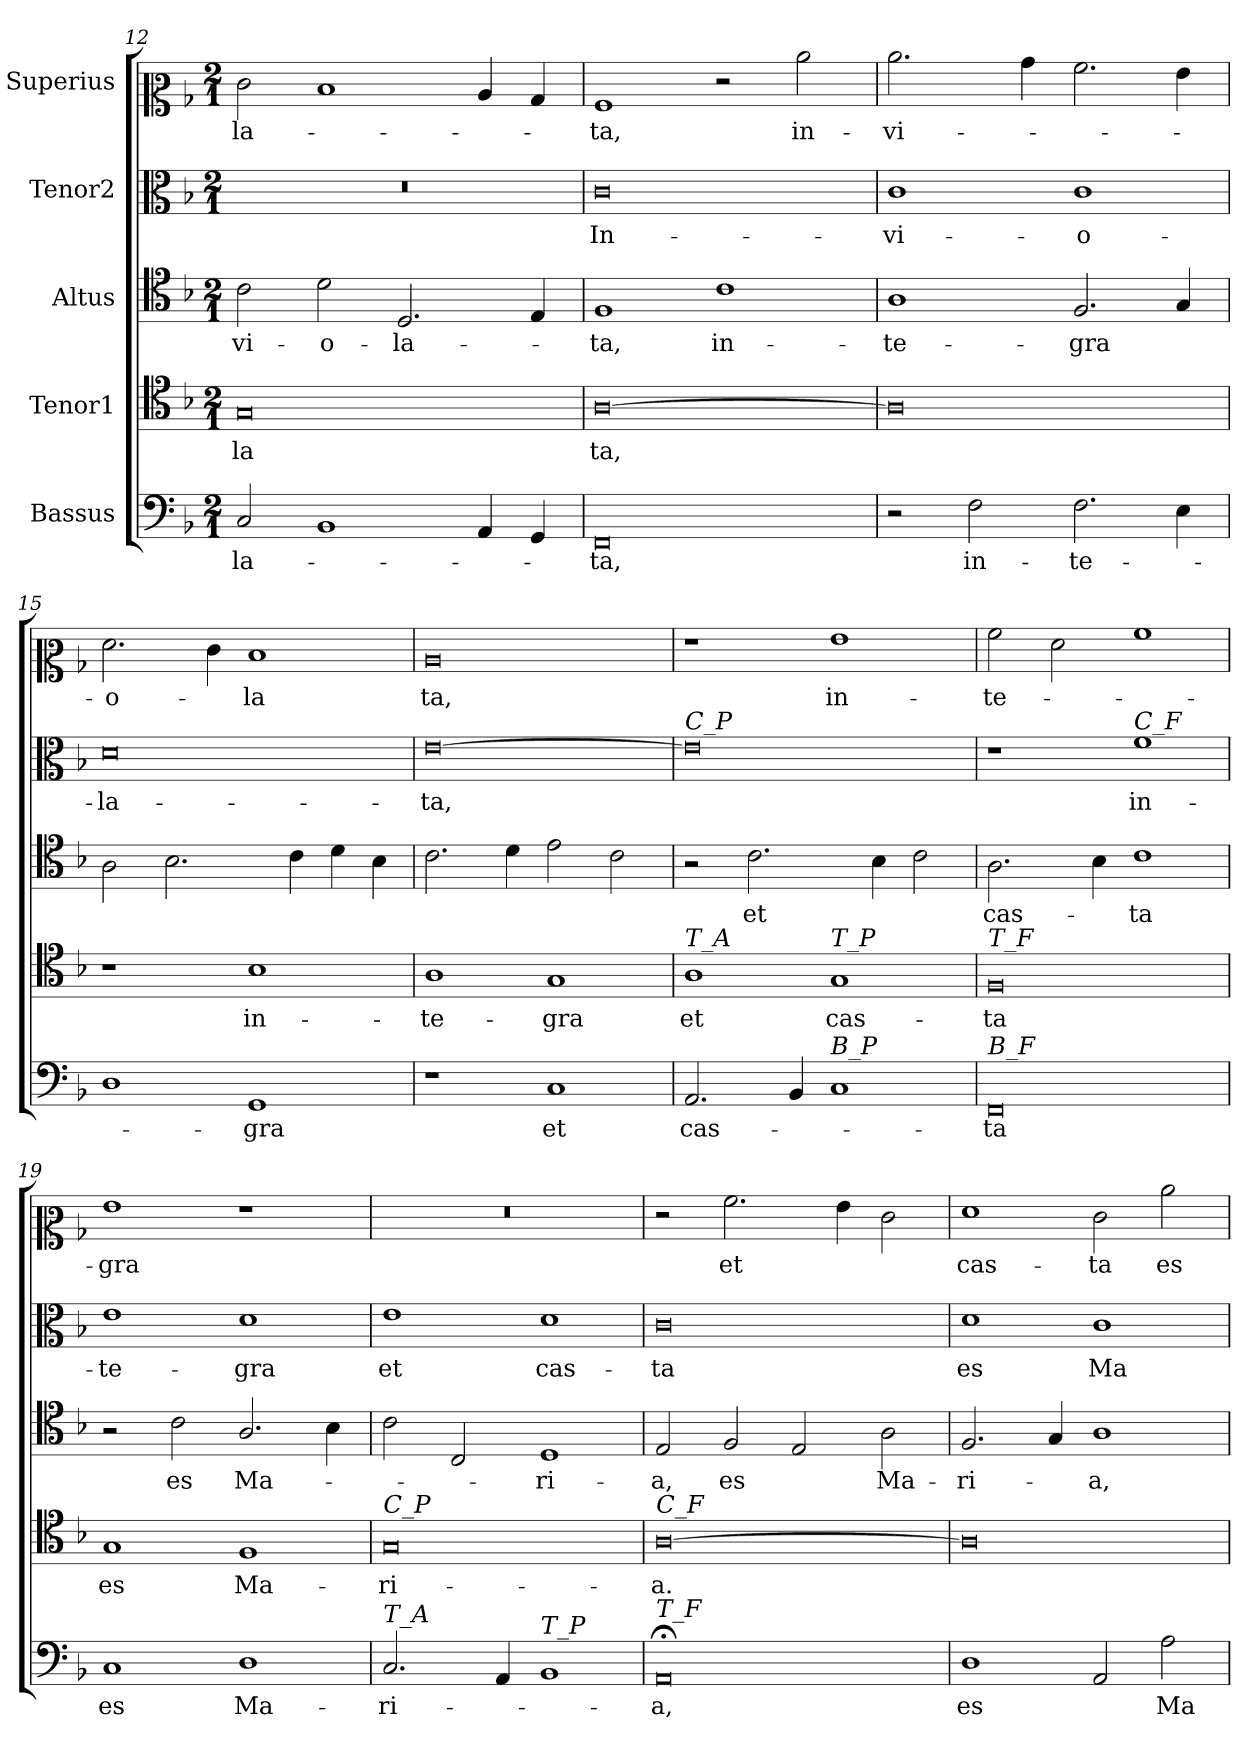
**kern	**text	**kern	**text	**kern	**text	**kern	**text	**kern	**text
*part5	*part5	*part4	*part4	*part3	*part3	*part2	*part2	*part1	*part1
*staff5	*staff5	*staff4	*staff4	*staff3	*staff3	*staff2	*staff2	*staff1	*staff1
*I"Bassus	*	*I"Tenor1	*	*I"Altus	*	*I"Tenor2	*	*I"Superius	*
*clefF4	*	*clefC4	*	*clefC4	*	*clefC3	*	*clefC2	*
*	*	*	*	*ITrd1c2	*	*	*	*	*
*k[b-]	*	*k[b-]	*	*k[b-e-a-]	*	*k[b-]	*	*k[b-]	*
*M2/1	*	*M2/1	*	*M2/1	*	*M2/1	*	*M2/1	*
=12	=12	=12	=12	=12	=12	=12	=12	=12	=12
2C/	-la-	0G	-la	2B-\	-vi-	0r	.	2e\	-la-
1BB-	.	.	.	2c\	-o-	.	.	1d	.
.	.	.	.	2.C/	-la-	.	.	.	.
4AA/	.	.	.	.	.	.	.	4c/	.
4GG/	.	.	.	4D/	.	.	.	4B-/	.
=13	=13	=13	=13	=13	=13	=13	=13	=13	=13
0FF	-ta,	[0A	ta,	1E-	-ta,	0c	In-	1A	-ta,
.	.	.	.	1B-	in-	.	.	2r	.
.	.	.	.	.	.	.	.	2cc\	in-
=14	=14	=14	=14	=14	=14	=14	=14	=14	=14
2r	.	0A]	.	1G	-te-	1c	-vi-	2.cc\	-vi-
2F\	in-	.	.	.	.	.	.	.	.
.	.	.	.	.	.	.	.	4b-\	.
2.F\	-te-	.	.	2.E-/	-gra	1c	-o-	2.a\	.
4E\	.	.	.	4F/	.	.	.	4g\	.
=15	=15	=15	=15	=15	=15	=15	=15	=15	=15
1D	.	1r	.	2G\	.	0d	-la-	2.f\	-o-
.	.	.	.	2.A-\	.	.	.	.	.
.	.	.	.	.	.	.	.	4e\	.
1GG	-gra	1B-	in-	.	.	.	.	1d	-la
.	.	.	.	4B-\	.	.	.	.	.
.	.	.	.	4c\	.	.	.	.	.
.	.	.	.	4A-\	.	.	.	.	.
=16	=16	=16	=16	=16	=16	=16	=16	=16	=16
1r	.	1A	-te-	2.B-\	.	[0e	-ta,	0c	ta,
.	.	.	.	4c\	.	.	.	.	.
1C	et	1G	-gra	2d\	.	.	.	.	.
.	.	.	.	2B-\	.	.	.	.	.
!!LO:LB:g=z
=17	=17	=17	=17	=17	=17	=17	=17	=17	=17
!	!	!	!	!	!	!LO:TX:a:i:t=C_P	!	!	!
!	!	!LO:TX:a:i:t=T_A	!	!	!	!	!	!	!
2.AA/	cas-	1A	et	2r	.	0e]	.	1r	.
.	.	.	.	2.B-\	et	.	.	.	.
4BB-/	.	.	.	.	.	.	.	.	.
!	!	!LO:TX:a:i:t=T_P	!	!	!	!	!	!	!
!LO:TX:a:i:t=B_P	!	!	!	!	!	!	!	!	!
1C	.	1G	cas-	.	.	.	.	1g	in-
.	.	.	.	4A-\	.	.	.	.	.
.	.	.	.	2B-\	.	.	.	.	.
=18	=18	=18	=18	=18	=18	=18	=18	=18	=18
!	!	!LO:TX:a:i:t=T_F	!	!	!	!	!	!	!
!LO:TX:a:i:t=B_F	!	!	!	!	!	!	!	!	!
0FF	-ta	0F	-ta	2.G\	cas-	1r	.	2a\	-te-
.	.	.	.	.	.	.	.	2f\	.
.	.	.	.	4A-\	.	.	.	.	.
!	!	!	!	!	!	!LO:TX:a:i:t=C_F	!	!	!
.	.	.	.	1B-	-ta	1f	in-	1a	.
=19	=19	=19	=19	=19	=19	=19	=19	=19	=19
1C	es	1G	es	2r	.	1e	-te-	1g	-gra
.	.	.	.	2B-\	es	.	.	.	.
1D	Ma-	1F	Ma-	2.G/	Ma-	1d	-gra	1r	.
.	.	.	.	4A-\	.	.	.	.	.
=20	=20	=20	=20	=20	=20	=20	=20	=20	=20
!	!	!LO:TX:a:i:t=C_P	!	!	!	!	!	!	!
!LO:TX:a:i:t=T_A	!	!	!	!	!	!	!	!	!
2.C/	-ri-	0G	-ri-	2B-\	.	1e	et	0r	.
.	.	.	.	2BB-/	.	.	.	.	.
4AA/	.	.	.	.	.	.	.	.	.
!LO:TX:a:i:t=T_P	!	!	!	!	!	!	!	!	!
1BB-	.	.	.	1C	-ri-	1d	cas-	.	.
=21	=21	=21	=21	=21	=21	=21	=21	=21	=21
!	!	!LO:TX:a:i:t=C_F	!	!	!	!	!	!	!
!LO:TX:a:i:t=T_F	!	!	!	!	!	!	!	!	!
0AA;<	-a,	[0A	-a.	2D/	-a,	0c	-ta	2r	.
.	.	.	.	2E-/	es	.	.	2.a\	et
.	.	.	.	2D/	.	.	.	.	.
.	.	.	.	.	.	.	.	4g\	.
.	.	.	.	2G\	Ma-	.	.	2e\	.
=22	=22	=22	=22	=22	=22	=22	=22	=22	=22
1D	es	0A]	.	2.E-/	-ri-	1d	es	1f	cas-
.	.	.	.	4F/	.	.	.	.	.
2AA/	.	.	.	1G	-a,	1c	Ma-	2e\	-ta
2A\	Ma-	.	.	.	.	.	.	2cc\	es
=	=	=	=	=	=	=	=	=	=
*-	*-	*-	*-	*-	*-	*-	*-	*-	*-
